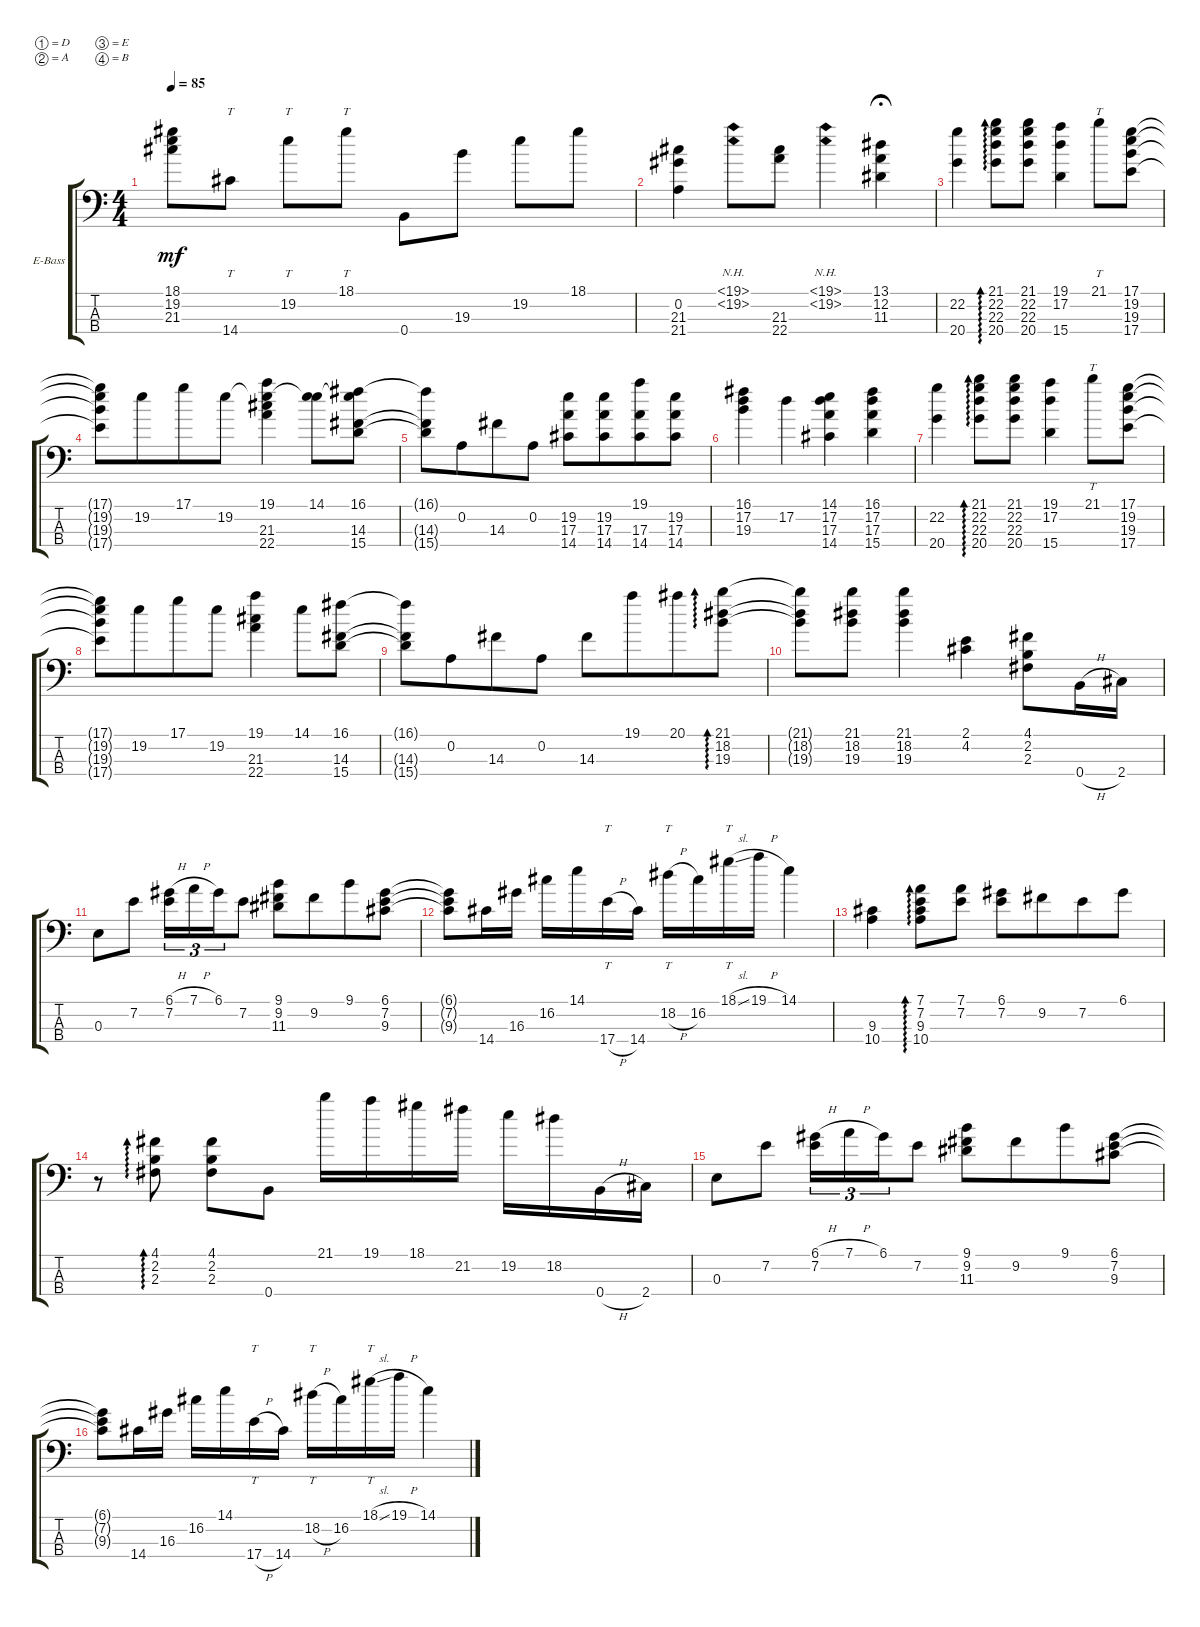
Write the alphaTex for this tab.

\defaultSystemsLayout 4
\bracketExtendMode groupsimilarinstruments
\firstSystemTrackNameOrientation horizontal
\otherSystemsTrackNameOrientation horizontal
\track ("Electric Bass" "E-Bass") {instrument electricbassfinger}
\staff {score tabs}
\tuning (D3 A2 E2 B1)
\ts (4 4)
\tempo 85
\clef f4
\ks c
(21.3{t} 19.2{t} 18.1{t}).8{dy mf} 14.4.8{tt} 19.2.8{tt} 18.1.8{tt} 0.4.8 19.3.8 19.2.8 18.1.8 |
(21.4 21.3 0.2).4 (19.1{nh} 19.2{nh}).8 (21.3 22.4).8 (19.1{nh} 19.2{nh}).4 (13.1 12.2 11.3).4{fermata (medium 0.5)} |
(20.4 22.2).4 (21.1 22.2 22.3 20.4).8{ad 0} (21.1 22.2 22.3 20.4).8 (19.1 17.2 15.4).4 21.1.8{tt} (17.1 19.2 19.3 17.4).8 |
(17.4{t} 19.3{t} 19.2{t} 17.1{t}).8 19.2.8{beam merge} 17.1.8 19.2.8 (19.1 21.3 22.4 19.2{t}).4 (14.1 19.2{t}).8 (16.1 14.3 15.4 19.2{t}).8 |
(15.4{t} 14.3{t} 16.1{t}).8 0.2.8{beam merge} 14.3.8 0.2.8 (19.2 17.3 14.4).8 (19.2 17.3 14.4).8{beam merge} (19.1 17.3 14.4).8 (19.2 17.3 14.4).8 |
(16.1 17.2 19.3).4 17.2.4 (14.1 17.2 17.3 14.4).4 (16.1 17.2 17.3 15.4).4 |
(20.4 22.2).4 (21.1 22.2 22.3 20.4).8{ad 0} (21.1 22.2 22.3 20.4).8 (19.1 17.2 15.4).4 21.1.8{tt} (17.1 19.2 19.3 17.4).8 |
(17.4{t} 19.3{t} 19.2{t} 17.1{t}).8 19.2.8{beam merge} 17.1.8 19.2.8 (19.1 21.3 22.4).4 14.1.8 (16.1 14.3 15.4).8 |
(16.1{t} 14.3{t} 15.4{t}).8 0.2.8{beam merge} 14.3.8 0.2.8 14.3.8 19.1.8{beam merge} 20.1.8 (21.1 18.2 19.3).8{ad 0} |
(19.3{t} 18.2{t} 21.1{t}).8 (21.1 18.2 19.3).8 (21.1 18.2 19.3).4 (2.1 4.2).4 (2.3 2.2 4.1).8 0.4{h}.16 2.4.16 |
0.3.8 7.2.8 (7.2 6.1{h}).16{tu (3 2) beam merge} 7.1{h}.16{tu (3 2) beam merge} 6.1.16{tu (3 2) beam merge} 7.2.8 (9.1 9.2 11.3).8 9.2.8{beam merge} 9.1.8 (6.1 7.2 9.3).8 |
(6.1{t} 7.2{t} 9.3{t}).8 14.4.16 16.3.16 16.2.16 14.1.16 17.4{h}.16{tt} 14.4.16 18.2{h}.16{tt} 16.2.16 18.1{sl}.16{tt} 19.1{h}.16 14.1.4 |
(9.3 10.4).4 (7.1 7.2 9.3 10.4).8{ad 118} (7.1 7.2).8 (6.1 7.2).8 9.2.8{beam merge} 7.2.8 6.1.8 |
r.8 (4.1 2.2 2.3).8{ad 0} (4.1 2.2 2.3).8 0.4.8 21.1.16 19.1.16 18.1.16 21.2.16 19.2.16 18.2.16 0.4{h}.16 2.4.16 |
0.3.8 7.2.8 (7.2 6.1{h}).16{tu (3 2) beam merge} 7.1{h}.16{tu (3 2) beam merge} 6.1.16{tu (3 2) beam merge} 7.2.8 (9.1 9.2 11.3).8 9.2.8{beam merge} 9.1.8 (6.1 7.2 9.3).8 |
(6.1{t} 7.2{t} 9.3{t}).8 14.4.16 16.3.16 16.2.16 14.1.16 17.4{h}.16{tt} 14.4.16 18.2{h}.16{tt} 16.2.16 18.1{sl}.16{tt} 19.1{h}.16 14.1.4
